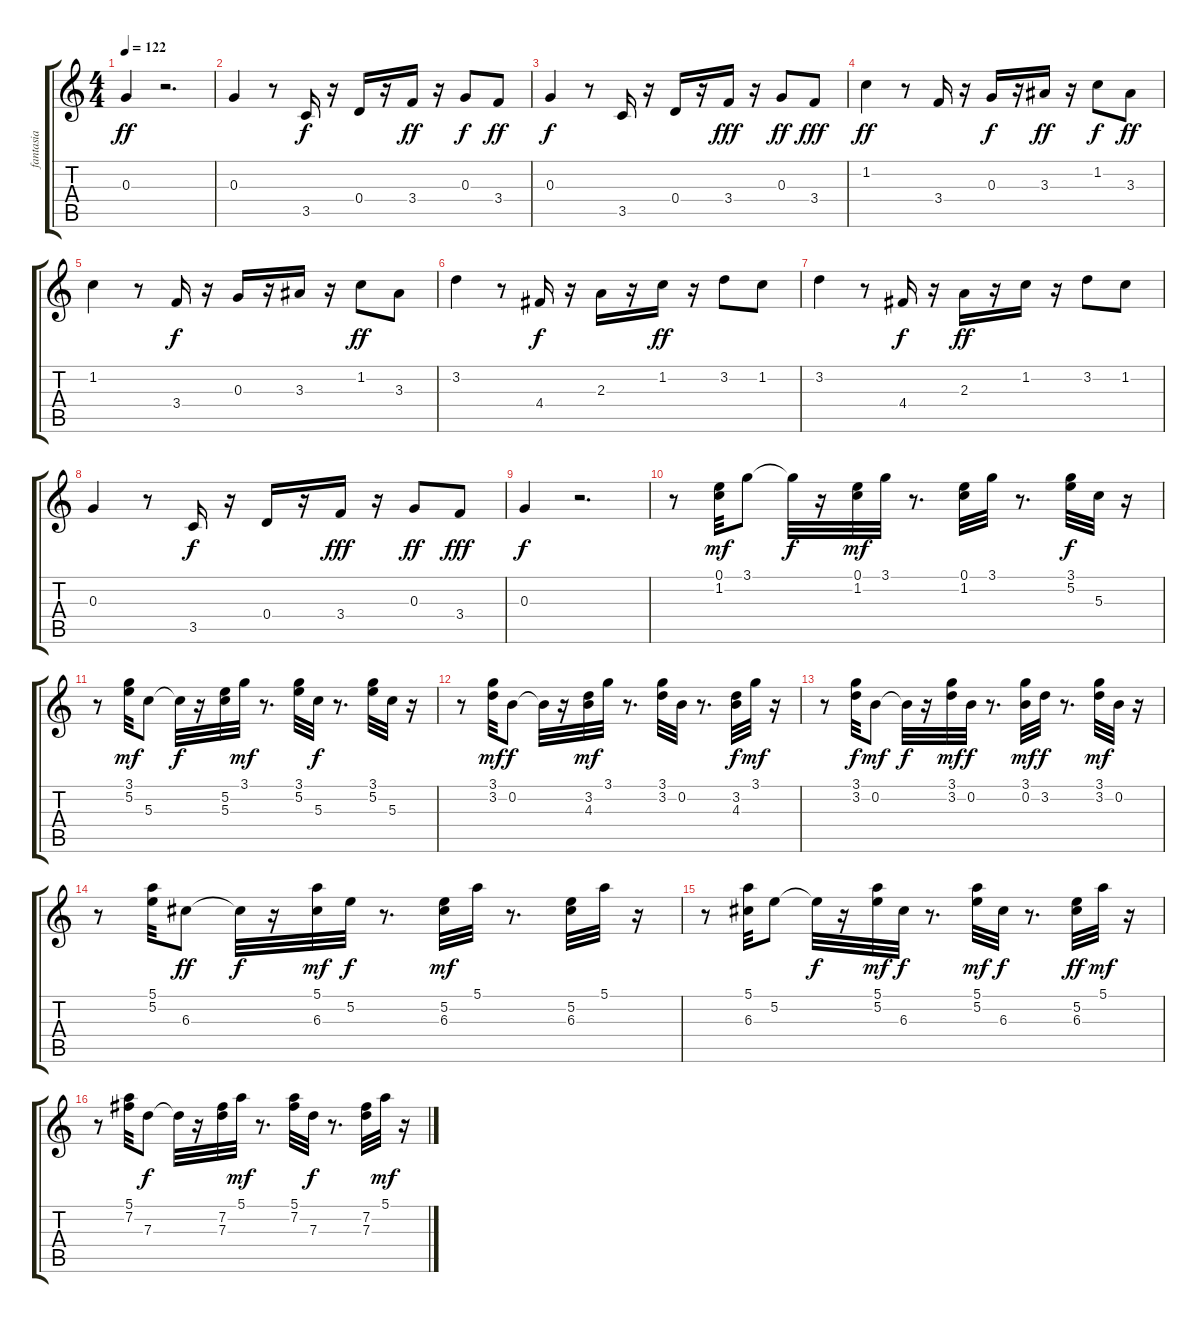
\track ("fantasia" "fantasia") {instrument overdrivenguitar}
\staff {score tabs}
\tuning (E4 B3 G3 D3 A2 E2) {hide}
\ts (4 4)
\tempo 122
\clef g2
\ks c
0.3.4{dy ff} r.2{d} |
0.3.4 r.8 3.5.16{dy f} r.16 0.4.16 r.16 3.4.16{dy ff} r.16 0.3.8{dy f} 3.4.8{dy ff} |
0.3.4{dy f} r.8 3.5.16 r.16 0.4.16 r.16 3.4.16{dy fff} r.16 0.3.8{dy ff} 3.4.8{dy fff} |
1.2.4{dy ff} r.8 3.4.16 r.16 0.3.16{dy f} r.16 3.3.16{dy ff} r.16 1.2.8{dy f} 3.3.8{dy ff} |
1.2.4 r.8 3.4.16{dy f} r.16 0.3.16 r.16 3.3.16 r.16 1.2.8{dy ff} 3.3.8 |
3.2.4 r.8 4.4.16{dy f} r.16 2.3.16 r.16 1.2.16{dy ff} r.16 3.2.8 1.2.8 |
3.2.4 r.8 4.4.16{dy f} r.16 2.3.16{dy ff} r.16 1.2.16 r.16 3.2.8 1.2.8 |
0.3.4 r.8 3.5.16{dy f} r.16 0.4.16 r.16 3.4.16{dy fff} r.16 0.3.8{dy ff} 3.4.8{dy fff} |
0.3.4{dy f} r.2{d} |
r.8 (0.1 1.2).32{dy mf} 3.1.8 3.1{t}.32{dy f} r.16 (0.1 1.2).32{dy mf} 3.1.32 r.8{d} (0.1 1.2).32 3.1.32 r.8{d} (3.1 5.2).32{dy f} 5.3.32 r.16 |
r.8 (3.1 5.2).32{dy mf} 5.3.8 5.3{t}.32{dy f} r.16 (5.2 5.3).32 3.1.32{dy mf} r.8{d} (3.1 5.2).32 5.3.32{dy f} r.8{d} (3.1 5.2).32 5.3.32 r.16 |
r.8 (3.1 3.2).32{dy mf} 0.2.8{dy f} 0.2{t}.32 r.16 (3.2 4.3).32{dy mf} 3.1.32 r.8{d} (3.1 3.2).32 0.2.32 r.8{d} (3.2 4.3).32{dy f} 3.1.32{dy mf} r.16 |
r.8 (3.1 3.2).32{dy f} 0.2.8{dy mf} 0.2{t}.32{dy f} r.16 (3.1 3.2).32{dy mf} 0.2.32{dy f} r.8{d} (3.1 0.2).32{dy mf} 3.2.32{dy f} r.8{d} (3.1 3.2).32{dy mf} 0.2.32 r.16 |
r.8 (5.1 5.2).32 6.3.8{dy ff} 6.3{t}.32{dy f} r.16 (5.1 6.3).32{dy mf} 5.2.32{dy f} r.8{d} (5.2 6.3).32{dy mf} 5.1.32 r.8{d} (5.2 6.3).32 5.1.32 r.16 |
r.8 (5.1 6.3).32 5.2.8 5.2{t}.32{dy f} r.16 (5.1 5.2).32{dy mf} 6.3.32{dy f} r.8{d} (5.1 5.2).32{dy mf} 6.3.32{dy f} r.8{d} (5.2 6.3).32{dy ff} 5.1.32{dy mf} r.16 |
r.8 (5.1 7.2).32 7.3.8{dy f} 7.3{t}.32 r.16 (7.2 7.3).32 5.1.32{dy mf} r.8{d} (5.1 7.2).32 7.3.32{dy f} r.8{d} (7.2 7.3).32 5.1.32{dy mf} r.16
